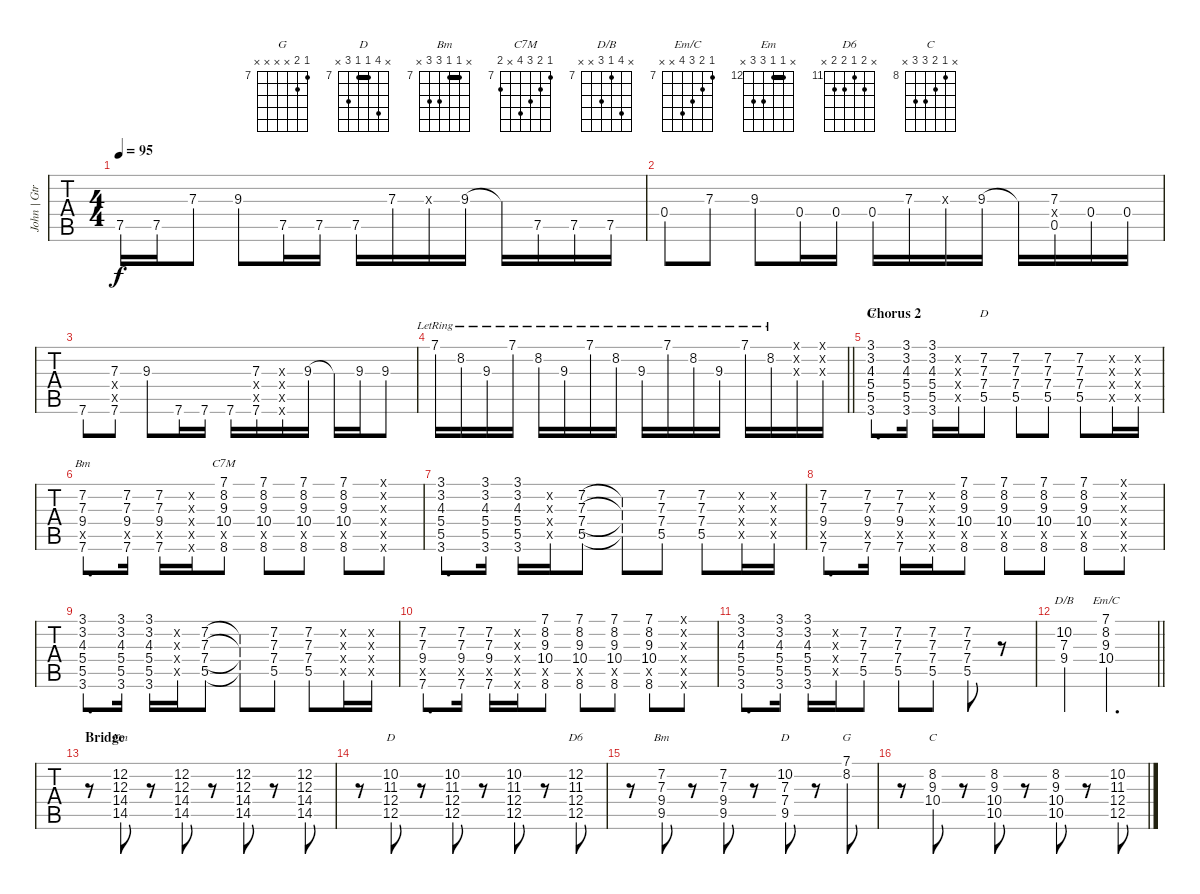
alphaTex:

\track ("John | Gtr. 1" "John | Gtr") {instrument electricguitarclean}
\staff {tabs}
\tuning (E4 B3 G3 D3 A2 E2) {hide}
\chord ("G" 3 3 4 5 5 3) {barre 3}
\chord ("D" x 7 7 7 5 x) {firstfret 5 barre 7}
\chord ("Bm" x 7 7 9 x 7) {firstfret 7 barre 7}
\chord ("C7M" 7 8 9 10 x 8) {firstfret 7}
\chord ("D/B" x 10 7 9 x x) {firstfret 7}
\chord ("Em/C" 7 8 9 10 x x) {firstfret 7}
\chord ("Em" x 12 12 14 14 x) {firstfret 12 barre 12}
\chord ("D" x 10 11 12 12 x) {firstfret 10}
\chord ("D6" x 12 11 12 12 x) {firstfret 11}
\chord ("Bm" x 7 7 9 9 x) {firstfret 7 barre 7}
\chord ("D" x 10 7 7 9 x) {firstfret 7 barre 7}
\chord ("G" 7 8 x x x x) {firstfret 7}
\chord ("C" x 8 9 10 10 x) {firstfret 8}
\ts (4 4)
\tempo 95
\clef g2
\ks c
7.5.16{dy f} 7.5.16 7.3.8 9.3.8 7.5.16 7.5.16 7.5.16 7.3.16 0.3{x}.16 9.3.16 9.3{t}.16 7.5.16 7.5.16 7.5.16 |
0.4.8 7.3.8 9.3.8 0.4.16 0.4.16 0.4.16 7.3.16 0.3{x}.16 9.3.16 9.3{t}.16 (7.3 0.4{x} 0.5).16 0.4.16 0.4.16 |
7.6.8 (7.3 0.4{x} 0.5{x} 7.6).8 9.3.8 7.6.16 7.6.16 7.6.16 (7.3 0.4{x} 0.5{x} 7.6).16 (0.3{x} 0.4{x} 0.5{x} 0.6{x}).16 9.3.16 9.3{t}.16 9.3.16 9.3.8 |
\barLineRight lightlight
7.1{lr}.16 8.2{lr}.16 9.3{lr}.16 7.1{lr}.16 8.2{lr}.16 9.3{lr}.16 7.1{lr}.16 8.2{lr}.16 9.3{lr}.16 7.1{lr}.16 8.2{lr}.16 9.3{lr}.16 7.1{lr}.16 8.2{lr}.16 (0.1{x} 0.2{x} 0.3{x}).16 (0.1{x} 0.2{x} 0.3{x}).16 |
\section ("" "Chorus 2")
(3.1 3.2 4.3 5.4 5.5 3.6).8{d ch "G"} (3.1 3.2 4.3 5.4 5.5 3.6).16 (3.1 3.2 4.3 5.4 5.5 3.6).16 (0.2{x} 0.3{x} 0.4{x} 0.5{x}).16 (7.2 7.3 7.4 5.5).8{ch "D"} (7.2 7.3 7.4 5.5).8 (7.2 7.3 7.4 5.5).8 (7.2 7.3 7.4 5.5).8 (0.2{x} 0.3{x} 0.4{x} 0.5{x}).16 (0.2{x} 0.3{x} 0.4{x} 0.5{x}).16 |
(7.2 7.3 9.4 0.5{x} 7.6).8{d ch "Bm"} (7.2 7.3 9.4 0.5{x} 7.6).16 (7.2 7.3 9.4 0.5{x} 7.6).16 (0.2{x} 0.3{x} 0.4{x} 0.5{x} 0.6{x}).16 (7.1 8.2 9.3 10.4 0.5{x} 8.6).8{ch "C7M"} (7.1 8.2 9.3 10.4 0.5{x} 8.6).8 (7.1 8.2 9.3 10.4 0.5{x} 8.6).8 (7.1 8.2 9.3 10.4 0.5{x} 8.6).8 (0.1{x} 0.2{x} 0.3{x} 0.4{x} 0.5{x} 0.6{x}).8 |
(3.1 3.2 4.3 5.4 5.5 3.6).8{d} (3.1 3.2 4.3 5.4 5.5 3.6).16 (3.1 3.2 4.3 5.4 5.5 3.6).16 (0.2{x} 0.3{x} 0.4{x} 0.5{x}).16 (7.2 7.3 7.4 5.5).8 (7.2{t} 7.3{t} 7.4{t} 5.5{t}).8 (7.2 7.3 7.4 5.5).8 (7.2 7.3 7.4 5.5).8 (0.2{x} 0.3{x} 0.4{x} 0.5{x}).16 (0.2{x} 0.3{x} 0.4{x} 0.5{x}).16 |
(7.2 7.3 9.4 0.5{x} 7.6).8{d} (7.2 7.3 9.4 0.5{x} 7.6).16 (7.2 7.3 9.4 0.5{x} 7.6).16 (0.2{x} 0.3{x} 0.4{x} 0.5{x} 0.6{x}).16 (7.1 8.2 9.3 10.4 0.5{x} 8.6).8 (7.1 8.2 9.3 10.4 0.5{x} 8.6).8 (7.1 8.2 9.3 10.4 0.5{x} 8.6).8 (7.1 8.2 9.3 10.4 0.5{x} 8.6).8 (0.1{x} 0.2{x} 0.3{x} 0.4{x} 0.5{x} 0.6{x}).8 |
(3.1 3.2 4.3 5.4 5.5 3.6).8{d} (3.1 3.2 4.3 5.4 5.5 3.6).16 (3.1 3.2 4.3 5.4 5.5 3.6).16 (0.2{x} 0.3{x} 0.4{x} 0.5{x}).16 (7.2 7.3 7.4 5.5).8 (7.2{t} 7.3{t} 7.4{t} 5.5{t}).8 (7.2 7.3 7.4 5.5).8 (7.2 7.3 7.4 5.5).8 (0.2{x} 0.3{x} 0.4{x} 0.5{x}).16 (0.2{x} 0.3{x} 0.4{x} 0.5{x}).16 |
(7.2 7.3 9.4 0.5{x} 7.6).8{d} (7.2 7.3 9.4 0.5{x} 7.6).16 (7.2 7.3 9.4 0.5{x} 7.6).16 (0.2{x} 0.3{x} 0.4{x} 0.5{x} 0.6{x}).16 (7.1 8.2 9.3 10.4 0.5{x} 8.6).8 (7.1 8.2 9.3 10.4 0.5{x} 8.6).8 (7.1 8.2 9.3 10.4 0.5{x} 8.6).8 (7.1 8.2 9.3 10.4 0.5{x} 8.6).8 (0.1{x} 0.2{x} 0.3{x} 0.4{x} 0.5{x} 0.6{x}).8 |
(3.1 3.2 4.3 5.4 5.5 3.6).8{d} (3.1 3.2 4.3 5.4 5.5 3.6).16 (3.1 3.2 4.3 5.4 5.5 3.6).16 (0.2{x} 0.3{x} 0.4{x} 0.5{x}).16 (7.2 7.3 7.4 5.5).8 (7.2 7.3 7.4 5.5).8 (7.2 7.3 7.4 5.5).8 (7.2 7.3 7.4 5.5).8 r.8 |
\barLineRight lightlight
(10.2 7.3 9.4).4{ch "D/B"} (7.1 8.2 9.3 10.4).2{d ch "Em/C"} |
\section ("" "Bridge")
r.8 (12.2 12.3 14.4 14.5).8{ch "Em"} r.8 (12.2 12.3 14.4 14.5).8 r.8 (12.2 12.3 14.4 14.5).8 r.8 (12.2 12.3 14.4 14.5).8 |
r.8 (10.2 11.3 12.4 12.5).8{ch "D"} r.8 (10.2 11.3 12.4 12.5).8 r.8 (10.2 11.3 12.4 12.5).8 r.8 (12.2 11.3 12.4 12.5).8{ch "D6"} |
r.8 (7.2 7.3 9.4 9.5).8{ch "Bm"} r.8 (7.2 7.3 9.4 9.5).8 r.8 (10.2 7.3 7.4 9.5).8{ch "D"} r.8 (7.1 8.2).8{ch "G"} |
r.8 (8.2 9.3 10.4).8{ch "C"} r.8 (8.2 9.3 10.4 10.5).8 r.8 (8.2 9.3 10.4 10.5).8 r.8 (10.2 11.3 12.4 12.5).8
